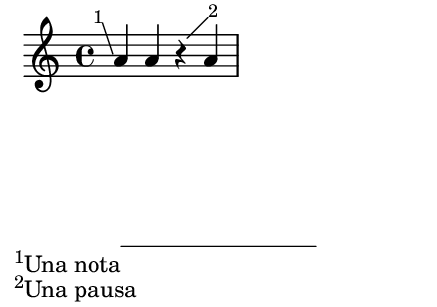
%% Generated by lilypond-book.py
%% Options: [exampleindent=10.16\mm,indent=0\mm,line-width=160\mm,papersize=a8landscape,quote]
\include "lilypond-book-preamble.ly"


% ****************************************************************
% Start cut-&-pastable-section
% ****************************************************************



\paper {
  #(set-paper-size "a8landscape")
  indent = 0\mm
  line-width = 160\mm
  % offset the left padding, also add 1mm as lilypond creates cropped
  % images with a little space on the right
  line-width = #(- line-width (* mm  3.000000) (* mm 1))
  line-width = 160\mm - 2.0 * 10.16\mm
  % offset the left padding, also add 1mm as lilypond creates cropped
  % images with a little space on the right
  line-width = #(- line-width (* mm  3.000000) (* mm 1))
}

\layout {
  
}





% ****************************************************************
% ly snippet:
% ****************************************************************
\sourcefileline 1418
\book {
  \header { tagline = ##f }
  \relative c'' {
    \footnote #'(-1 . 3) "Una nota" a4
    a4
    \footnote #'(2 . 2) "Una pausa" r4
    a4
  }
}



% ****************************************************************
% end ly snippet
% ****************************************************************
